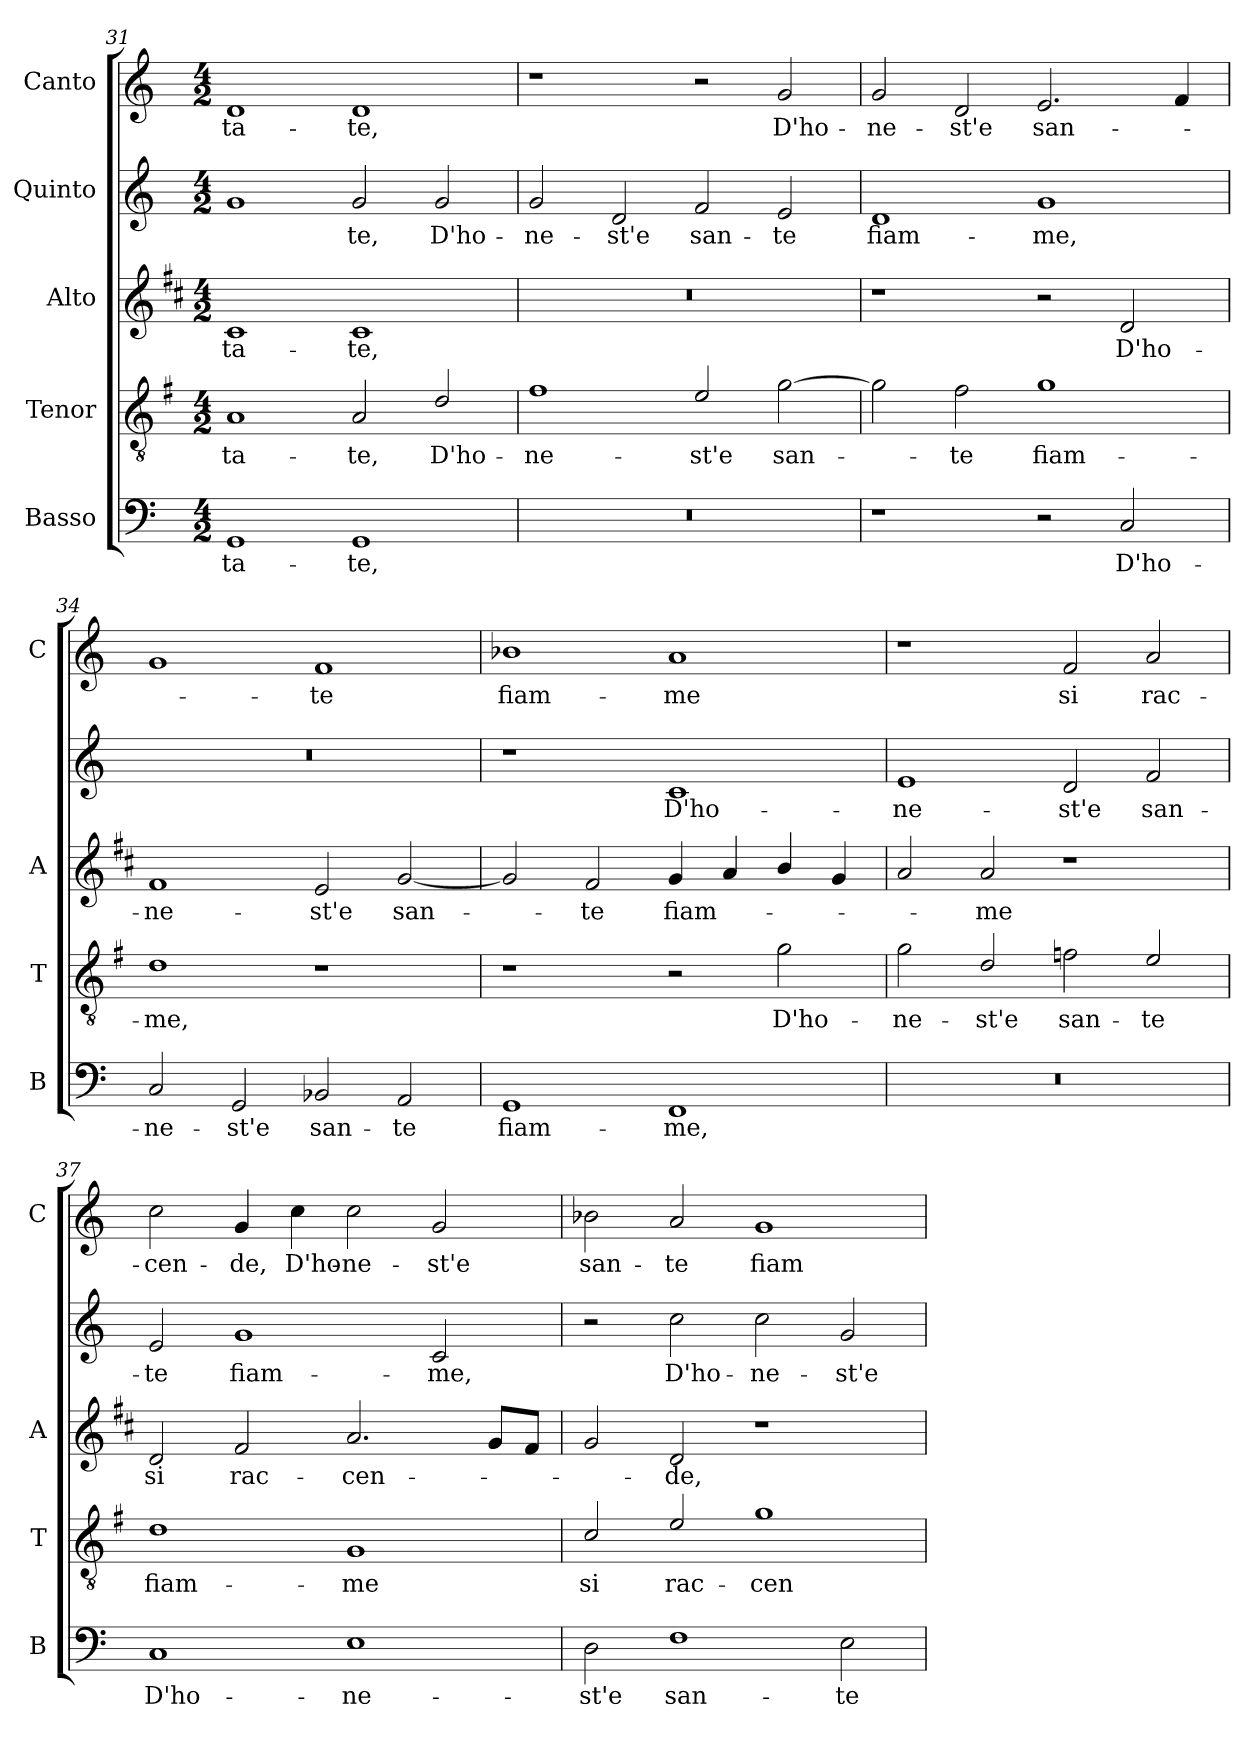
**kern	**text	**kern	**text	**kern	**text	**kern	**text	**kern	**text
*part5	*part5	*part4	*part4	*part3	*part3	*part2	*part2	*part1	*part1
*staff5	*staff5	*staff4	*staff4	*staff3	*staff3	*staff2	*staff2	*staff1	*staff1
*I"Basso	*	*I"Tenor	*	*I"Alto	*	*I"Quinto	*	*I"Canto	*
*I'B	*	*I'T	*	*I'A	*	*	*	*I'C	*
*clefF4	*	*clefGv2	*	*clefG2	*	*clefG2	*	*clefG2	*
*	*	*ITrd4c7	*	*ITrd1c2	*	*	*	*	*
*k[]	*	*k[]	*	*k[]	*	*k[]	*	*k[]	*
*C:	*	*C:	*	*C:	*	*C:	*	*C:	*
*M4/2	*	*M4/2	*	*M4/2	*	*M4/2	*	*M4/2	*
=31	=31	=31	=31	=31	=31	=31	=31	=31	=31
!	!LO:LY:b	!	!LO:LY:b	!	!LO:LY:b	!	!	!	!LO:LY:b
1GG	-ta-	1D	-ta-	1B	-ta-	1g	.	1d	-ta-
!	!LO:LY:b	!	!LO:LY:b	!	!LO:LY:b	!	!LO:LY:b	!	!LO:LY:b
1GG	-te,	2D/	-te,	1B	-te,	2g/	-te,	1d	-te,
!	!	!	!LO:LY:b	!	!	!	!LO:LY:b	!	!
.	.	2G/	D'ho-	.	.	2g/	D'ho-	.	.
=32	=32	=32	=32	=32	=32	=32	=32	=32	=32
!	!	!	!LO:LY:b	!	!	!	!LO:LY:b	!	!
0r	.	1B	-ne-	0r	.	2g/	-ne-	1r	.
!	!	!	!	!	!	!	!LO:LY:b	!	!
.	.	.	.	.	.	2d/	-st'e	.	.
!	!	!	!LO:LY:b	!	!	!	!LO:LY:b	!	!
.	.	2A/	-st'e	.	.	2f/	san-	2r	.
!	!	!	!LO:LY:b	!	!	!	!LO:LY:b	!	!LO:LY:b
.	.	[2c\	san-	.	.	2e/	-te	2g/	D'ho-
=33	=33	=33	=33	=33	=33	=33	=33	=33	=33
!	!	!	!	!	!	!	!LO:LY:b	!	!LO:LY:b
1r	.	2c\]	.	1r	.	1d	fiam-	2g/	-ne-
!	!	!	!LO:LY:b	!	!	!	!	!	!LO:LY:b
.	.	2B\	-te	.	.	.	.	2d/	-st'e
!	!	!	!LO:LY:b	!	!	!	!LO:LY:b	!	!LO:LY:b
2r	.	1c	fiam-	2r	.	1g	-me,	2.e/	san-
!	!LO:LY:b	!	!	!	!LO:LY:b	!	!	!	!
2C/	D'ho-	.	.	2c/	D'ho-	.	.	.	.
.	.	.	.	.	.	.	.	4f/	.
=34	=34	=34	=34	=34	=34	=34	=34	=34	=34
!	!LO:LY:b	!	!LO:LY:b	!	!LO:LY:b	!	!	!	!
2C/	-ne-	1G	-me,	1e	-ne-	0r	.	1g	.
!	!LO:LY:b	!	!	!	!	!	!	!	!
2GG/	-st'e	.	.	.	.	.	.	.	.
!	!LO:LY:b	!	!	!	!LO:LY:b	!	!	!	!LO:LY:b
2BB-X/	san-	1r	.	2d/	-st'e	.	.	1f	-te
!	!LO:LY:b	!	!	!	!LO:LY:b	!	!	!	!
2AA/	-te	.	.	[2f/	san-	.	.	.	.
!!LO:LB:g=z
=35	=35	=35	=35	=35	=35	=35	=35	=35	=35
!	!LO:LY:b	!	!	!	!	!	!	!	!LO:LY:b
1GG	fiam-	1r	.	2f/]	.	1r	.	1b-X	fiam-
!	!	!	!	!	!LO:LY:b	!	!	!	!
.	.	.	.	2e/	-te	.	.	.	.
!	!LO:LY:b	!	!	!	!LO:LY:b	!	!LO:LY:b	!	!LO:LY:b
1FF	-me,	2r	.	4f/	fiam-	1c	D'ho-	1a	-me
.	.	.	.	4g/	.	.	.	.	.
!	!	!	!LO:LY:b	!	!	!	!	!	!
.	.	2c\	D'ho-	4a/	.	.	.	.	.
.	.	.	.	4f/	.	.	.	.	.
=36	=36	=36	=36	=36	=36	=36	=36	=36	=36
!	!	!	!LO:LY:b	!	!	!	!LO:LY:b	!	!
0r	.	2c\	-ne-	2g/	.	1e	-ne-	1r	.
!	!	!	!LO:LY:b	!	!LO:LY:b	!	!	!	!
.	.	2G/	-st'e	2g/	-me	.	.	.	.
!	!	!	!LO:LY:b	!	!	!	!LO:LY:b	!	!LO:LY:b
.	.	2B-X\	san-	1r	.	2d/	-st'e	2f/	si
!	!	!	!LO:LY:b	!	!	!	!LO:LY:b	!	!LO:LY:b
.	.	2A/	-te	.	.	2f/	san-	2a/	rac-
=37	=37	=37	=37	=37	=37	=37	=37	=37	=37
!	!LO:LY:b	!	!LO:LY:b	!	!LO:LY:b	!	!LO:LY:b	!	!LO:LY:b
1C	D'ho-	1G	fiam-	2c/	si	2e/	-te	2cc\	-cen-
!	!	!	!	!	!LO:LY:b	!	!LO:LY:b	!	!LO:LY:b
.	.	.	.	2e/	rac-	1g	fiam-	4g/	-de,
!	!	!	!	!	!	!	!	!	!LO:LY:b
.	.	.	.	.	.	.	.	4cc\	D'ho-
!	!LO:LY:b	!	!LO:LY:b	!	!LO:LY:b	!	!	!	!LO:LY:b
1E	-ne-	1C	-me	2.g/	-cen-	.	.	2cc\	-ne-
!	!	!	!	!	!	!	!LO:LY:b	!	!LO:LY:b
.	.	.	.	.	.	2c/	-me,	2g/	-st'e
.	.	.	.	8f/L	.	.	.	.	.
.	.	.	.	8e/J	.	.	.	.	.
=38	=38	=38	=38	=38	=38	=38	=38	=38	=38
!	!LO:LY:b	!	!LO:LY:b	!	!	!	!	!	!LO:LY:b
2D\	-st'e	2F/	si	2f/	.	2r	.	2b-X\	san-
!	!LO:LY:b	!	!LO:LY:b	!	!LO:LY:b	!	!LO:LY:b	!	!LO:LY:b
1F	san-	2A/	rac-	2c/	-de,	2cc\	D'ho-	2a/	-te
!	!	!	!LO:LY:b	!	!	!	!LO:LY:b	!	!LO:LY:b
.	.	1c	-cen-	1r	.	2cc\	-ne-	1g	fiam-
!	!LO:LY:b	!	!	!	!	!	!LO:LY:b	!	!
2E\	-te	.	.	.	.	2g/	-st'e	.	.
=	=	=	=	=	=	=	=	=	=
*-	*-	*-	*-	*-	*-	*-	*-	*-	*-
